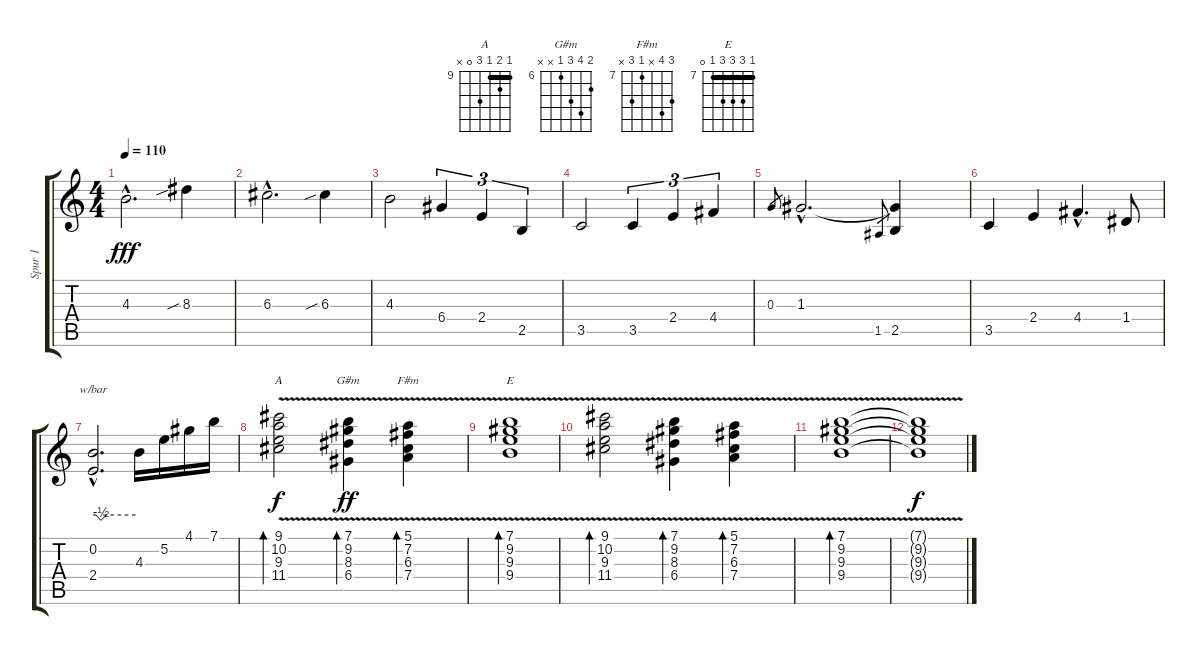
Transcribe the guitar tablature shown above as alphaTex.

\track ("Spur 1" "Spur 1") {instrument acousticguitarnylon}
\staff {score tabs}
\tuning (E4 B3 G3 D3 A2 E2) {hide}
\chord ("A" 9 10 9 11 0 x) {firstfret 9 barre 9}
\chord ("G#m" 7 9 8 6 x x) {firstfret 6}
\chord ("F#m" 9 10 x 7 9 x) {firstfret 7}
\chord ("E" 7 9 9 9 7 0) {firstfret 7 barre 7}
\ts (4 4)
\tempo 110
\clef g2
\ks c
4.3{hac}.2{d dy fff} 8.3{sib}.4 |
6.3{hac}.2{d} 6.3{sib}.4 |
4.3.2 6.4.4{tu (3 2)} 2.4.4{tu (3 2)} 2.5.4{tu (3 2)} |
3.5.2 3.5.4{tu (3 2)} 2.4.4{tu (3 2)} 4.4.4{tu (3 2)} |
0.3.8{gr} 1.3{hac}.2{d} 1.5.8{gr} (1.3{t} 2.5).4 |
3.5.4 2.4.4 4.4{hac}.4{d} 1.4.8 |
(0.2{hac} 2.4{hac}).2{d tbe (custom default 0 0 4 0 11 -2 19 0 60 0)} 4.3.16 5.2.16 4.1.16 7.1.16 |
(9.1{v} 10.2 9.3 11.4).2{bd 60 ch "A" dy f instrument acousticguitarnylon} (7.1{v} 9.2 8.3 6.4).4{bd 60 ch "G#m" dy ff} (5.1{v} 7.2 6.3 7.4).4{bd 60 ch "F#m"} |
(7.1{v} 9.2 9.3 9.4).1{bd 60 ch "E"} |
(9.1{v} 10.2 9.3 11.4).2{bd 60} (7.1{v} 9.2 8.3 6.4).4{bd 60} (5.1{v} 7.2 6.3 7.4).4{bd 60} |
(7.1{v} 9.2 9.3 9.4).1{bd 480} |
(7.1{t} 9.2{t} 9.3{t} 9.4{t}).1{dy f}
